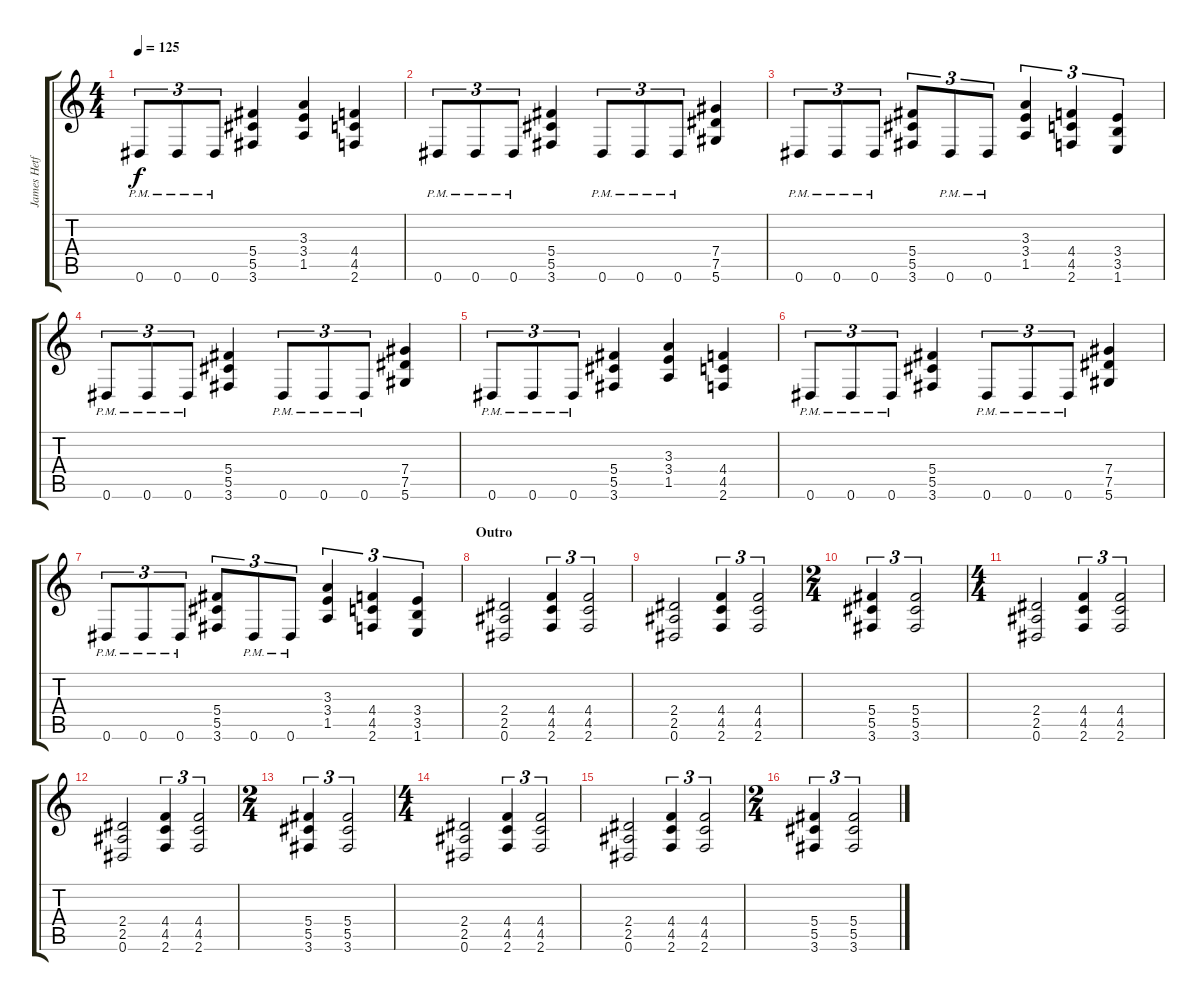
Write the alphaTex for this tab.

\track ("James Hetfield (Guitar)" "James Hetf") {instrument distortionguitar}
\staff {score tabs}
\tuning (Eb4 Bb3 Gb3 Db3 Ab2 Eb2) {hide}
\ts (4 4)
\tempo 125
\clef g2
\ks c
0.6{pm}.8{tu (3 2) dy f} 0.6{pm}.8{tu (3 2)} 0.6{pm}.8{tu (3 2)} (5.4 5.5 3.6).4 (3.3 3.4 1.5).4 (4.4 4.5 2.6).4 |
0.6{pm}.8{tu (3 2)} 0.6{pm}.8{tu (3 2)} 0.6{pm}.8{tu (3 2)} (5.4 5.5 3.6).4 0.6{pm}.8{tu (3 2)} 0.6{pm}.8{tu (3 2)} 0.6{pm}.8{tu (3 2)} (7.4 7.5 5.6).4 |
0.6{pm}.8{tu (3 2)} 0.6{pm}.8{tu (3 2)} 0.6{pm}.8{tu (3 2)} (5.4 5.5 3.6).8{tu (3 2)} 0.6{pm}.8{tu (3 2)} 0.6{pm}.8{tu (3 2)} (3.3 3.4 1.5).4{tu (3 2)} (4.4 4.5 2.6).4{tu (3 2)} (3.4 3.5 1.6).4{tu (3 2)} |
0.6{pm}.8{tu (3 2)} 0.6{pm}.8{tu (3 2)} 0.6{pm}.8{tu (3 2)} (5.4 5.5 3.6).4 0.6{pm}.8{tu (3 2)} 0.6{pm}.8{tu (3 2)} 0.6{pm}.8{tu (3 2)} (7.4 7.5 5.6).4 |
0.6{pm}.8{tu (3 2)} 0.6{pm}.8{tu (3 2)} 0.6{pm}.8{tu (3 2)} (5.4 5.5 3.6).4 (3.3 3.4 1.5).4 (4.4 4.5 2.6).4 |
0.6{pm}.8{tu (3 2)} 0.6{pm}.8{tu (3 2)} 0.6{pm}.8{tu (3 2)} (5.4 5.5 3.6).4 0.6{pm}.8{tu (3 2)} 0.6{pm}.8{tu (3 2)} 0.6{pm}.8{tu (3 2)} (7.4 7.5 5.6).4 |
0.6{pm}.8{tu (3 2)} 0.6{pm}.8{tu (3 2)} 0.6{pm}.8{tu (3 2)} (5.4 5.5 3.6).8{tu (3 2)} 0.6{pm}.8{tu (3 2)} 0.6{pm}.8{tu (3 2)} (3.3 3.4 1.5).4{tu (3 2)} (4.4 4.5 2.6).4{tu (3 2)} (3.4 3.5 1.6).4{tu (3 2)} |
\section ("" "Outro")
(2.4 2.5 0.6).2 (4.4 4.5 2.6).4{tu (3 2)} (4.4 4.5 2.6).2{tu (3 2)} |
(2.4 2.5 0.6).2 (4.4 4.5 2.6).4{tu (3 2)} (4.4 4.5 2.6).2{tu (3 2)} |
\ts (2 4)
(5.4 5.5 3.6).4{tu (3 2)} (5.4 5.5 3.6).2{tu (3 2)} |
\ts (4 4)
(2.4 2.5 0.6).2 (4.4 4.5 2.6).4{tu (3 2)} (4.4 4.5 2.6).2{tu (3 2)} |
(2.4 2.5 0.6).2 (4.4 4.5 2.6).4{tu (3 2)} (4.4 4.5 2.6).2{tu (3 2)} |
\ts (2 4)
(5.4 5.5 3.6).4{tu (3 2)} (5.4 5.5 3.6).2{tu (3 2)} |
\ts (4 4)
(2.4 2.5 0.6).2 (4.4 4.5 2.6).4{tu (3 2)} (4.4 4.5 2.6).2{tu (3 2)} |
(2.4 2.5 0.6).2 (4.4 4.5 2.6).4{tu (3 2)} (4.4 4.5 2.6).2{tu (3 2)} |
\ts (2 4)
(5.4 5.5 3.6).4{tu (3 2)} (5.4 5.5 3.6).2{tu (3 2)}
